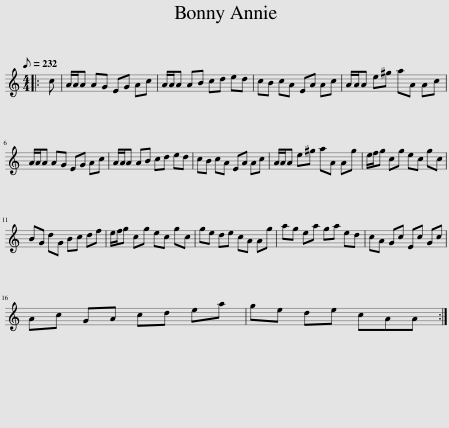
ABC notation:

X:1
L:1/8
Q:1/8=232
M:4/4
I:linebreak $
K:C
V:1 treble
V:1
|: c | A/A/A AG EG Ac | A/A/A AB cd ed | cB cA EA Ac | A/A/A e^g aA Ac |$ %5
 A/A/A AG EG Ac | A/A/A AB cd ed | cB cA EA Ac | A/A/A e^g aA Ag | e/f/g cg ec gc |$ %10
 BG dG Bc df | e/f/g cg ec gc | ge de cA Ag | ag ea ga ed | cA Gc Ec Gc |$ %15
 Ac GA cd ea | ge de cAA :| %17
